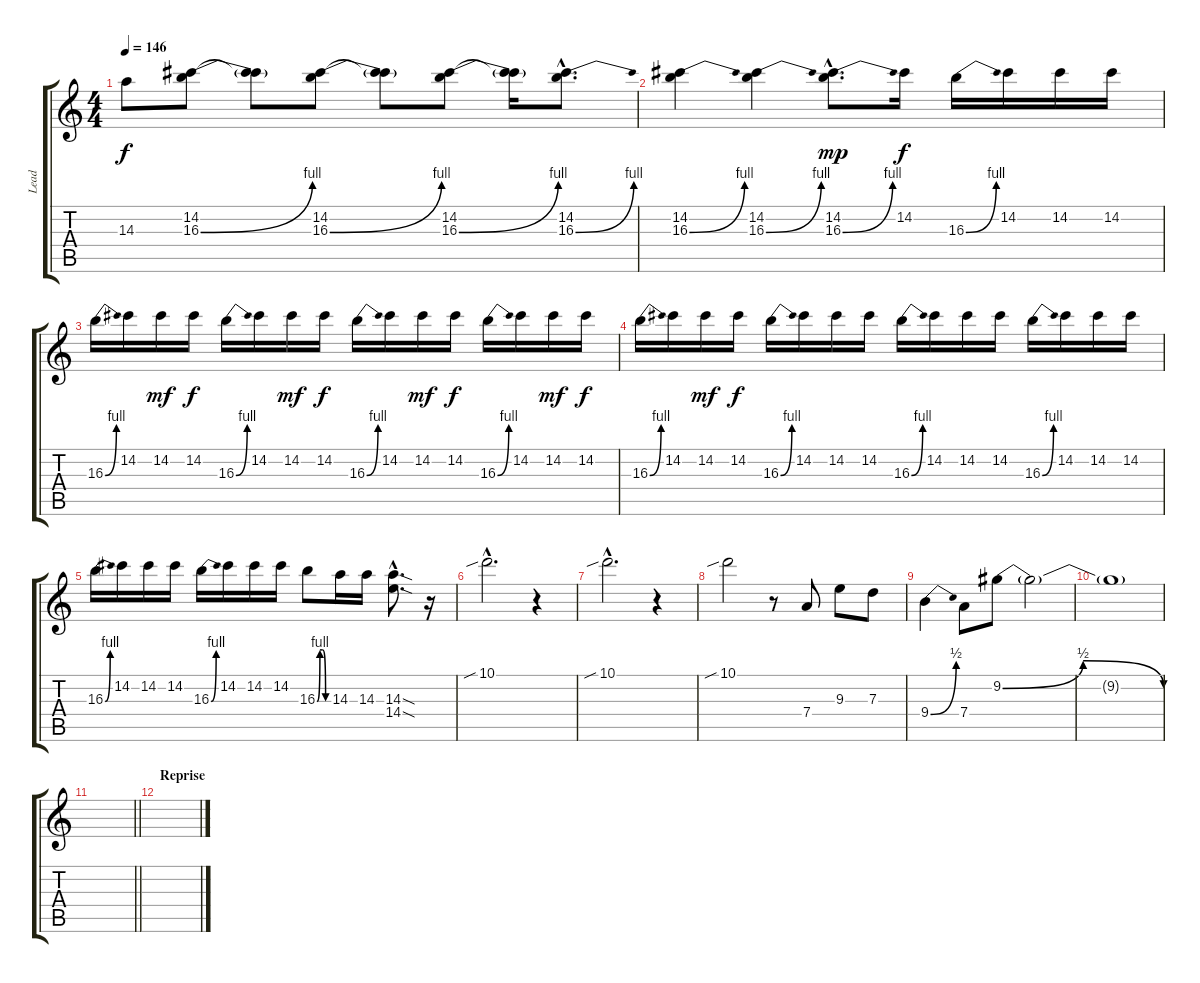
\track ("Lead" "Lead") {instrument overdrivenguitar}
\staff {score tabs}
\tuning (E4 B3 G3 D3 A2 E2) {hide}
\ts (4 4)
\tempo 146
\clef g2
\ks c
14.3.8{dy f} (14.2 16.3{be (bend 0 0 60 4)}).8 (14.2{t} 16.3{t}).8 (14.2 16.3{be (bend 0 0 60 4)}).8 (14.2{t} 16.3{t}).8 (14.2 16.3{be (bend 0 0 60 4)}).8 (14.2{t} 16.3{t}).16 (14.2{hac} 16.3{be (bend 0 0 60 4) hac}).8{d} |
(14.2 16.3{be (bend 0 0 60 4)}).4 (14.2 16.3{be (bend 0 0 60 4)}).4 (14.2{hac} 16.3{be (bend 0 0 60 4)}).8{d dy mp} 14.2.16{dy f} 16.3{be (bend 0 0 60 4)}.16 14.2.16 14.2.16 14.2.16 |
16.3{be (bend 0 0 60 4)}.16 14.2.16 14.2.16{dy mf} 14.2.16{dy f} 16.3{be (bend 0 0 60 4)}.16 14.2.16 14.2.16{dy mf} 14.2.16{dy f} 16.3{be (bend 0 0 60 4)}.16 14.2.16 14.2.16{dy mf} 14.2.16{dy f} 16.3{be (bend 0 0 60 4)}.16 14.2.16 14.2.16{dy mf} 14.2.16{dy f} |
16.3{be (bend 0 0 60 4)}.16 14.2.16 14.2.16{dy mf} 14.2.16{dy f} 16.3{be (bend 0 0 60 4)}.16 14.2.16 14.2.16 14.2.16 16.3{be (bend 0 0 60 4)}.16 14.2.16 14.2.16 14.2.16 16.3{be (bend 0 0 60 4)}.16 14.2.16 14.2.16 14.2.16 |
16.3{be (bend 0 0 60 4)}.16 14.2.16 14.2.16 14.2.16 16.3{be (bend 0 0 60 4)}.16 14.2.16 14.2.16 14.2.16 16.3{be (custom 0 0 15 4 30 4 45 0 60 0)}.8 14.3.16 14.3.16 (14.3{sod} 14.4{sod hac}).8{d} r.16 |
10.1{sib hac}.2{d} r.4 |
10.1{sib hac}.2{d} r.4 |
10.1{sib}.2 r.8 7.4.8 9.3.8 7.3.8 |
9.4{be (bend 0 0 60 2)}.4 7.4.8 9.2{be (bendrelease 0 0 5 2 58 2 60 0)}.8 9.2{t}.2 |
9.2{t}.1 |
\barLineRight lightlight
|
\section ("" "Reprise")
